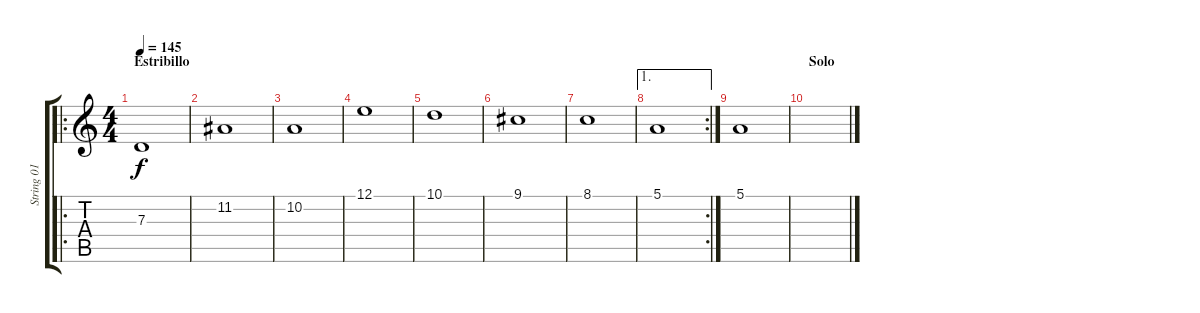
\track ("String 01" "String 01") {instrument stringensemble1}
\staff {score tabs}
\tuning (E4 B3 G3 D3 A2 E2) {hide}
\ro
\ts (4 4)
\section ("" "Estribillo")
\tempo 145
\clef g2
\ks c
7.3.1{dy f} |
11.2.1 |
10.2.1 |
12.1.1 |
10.1.1 |
9.1.1 |
8.1.1 |
\ae 1
\rc 2
5.1.1 |
5.1.1 |
\section ("" "Solo")
